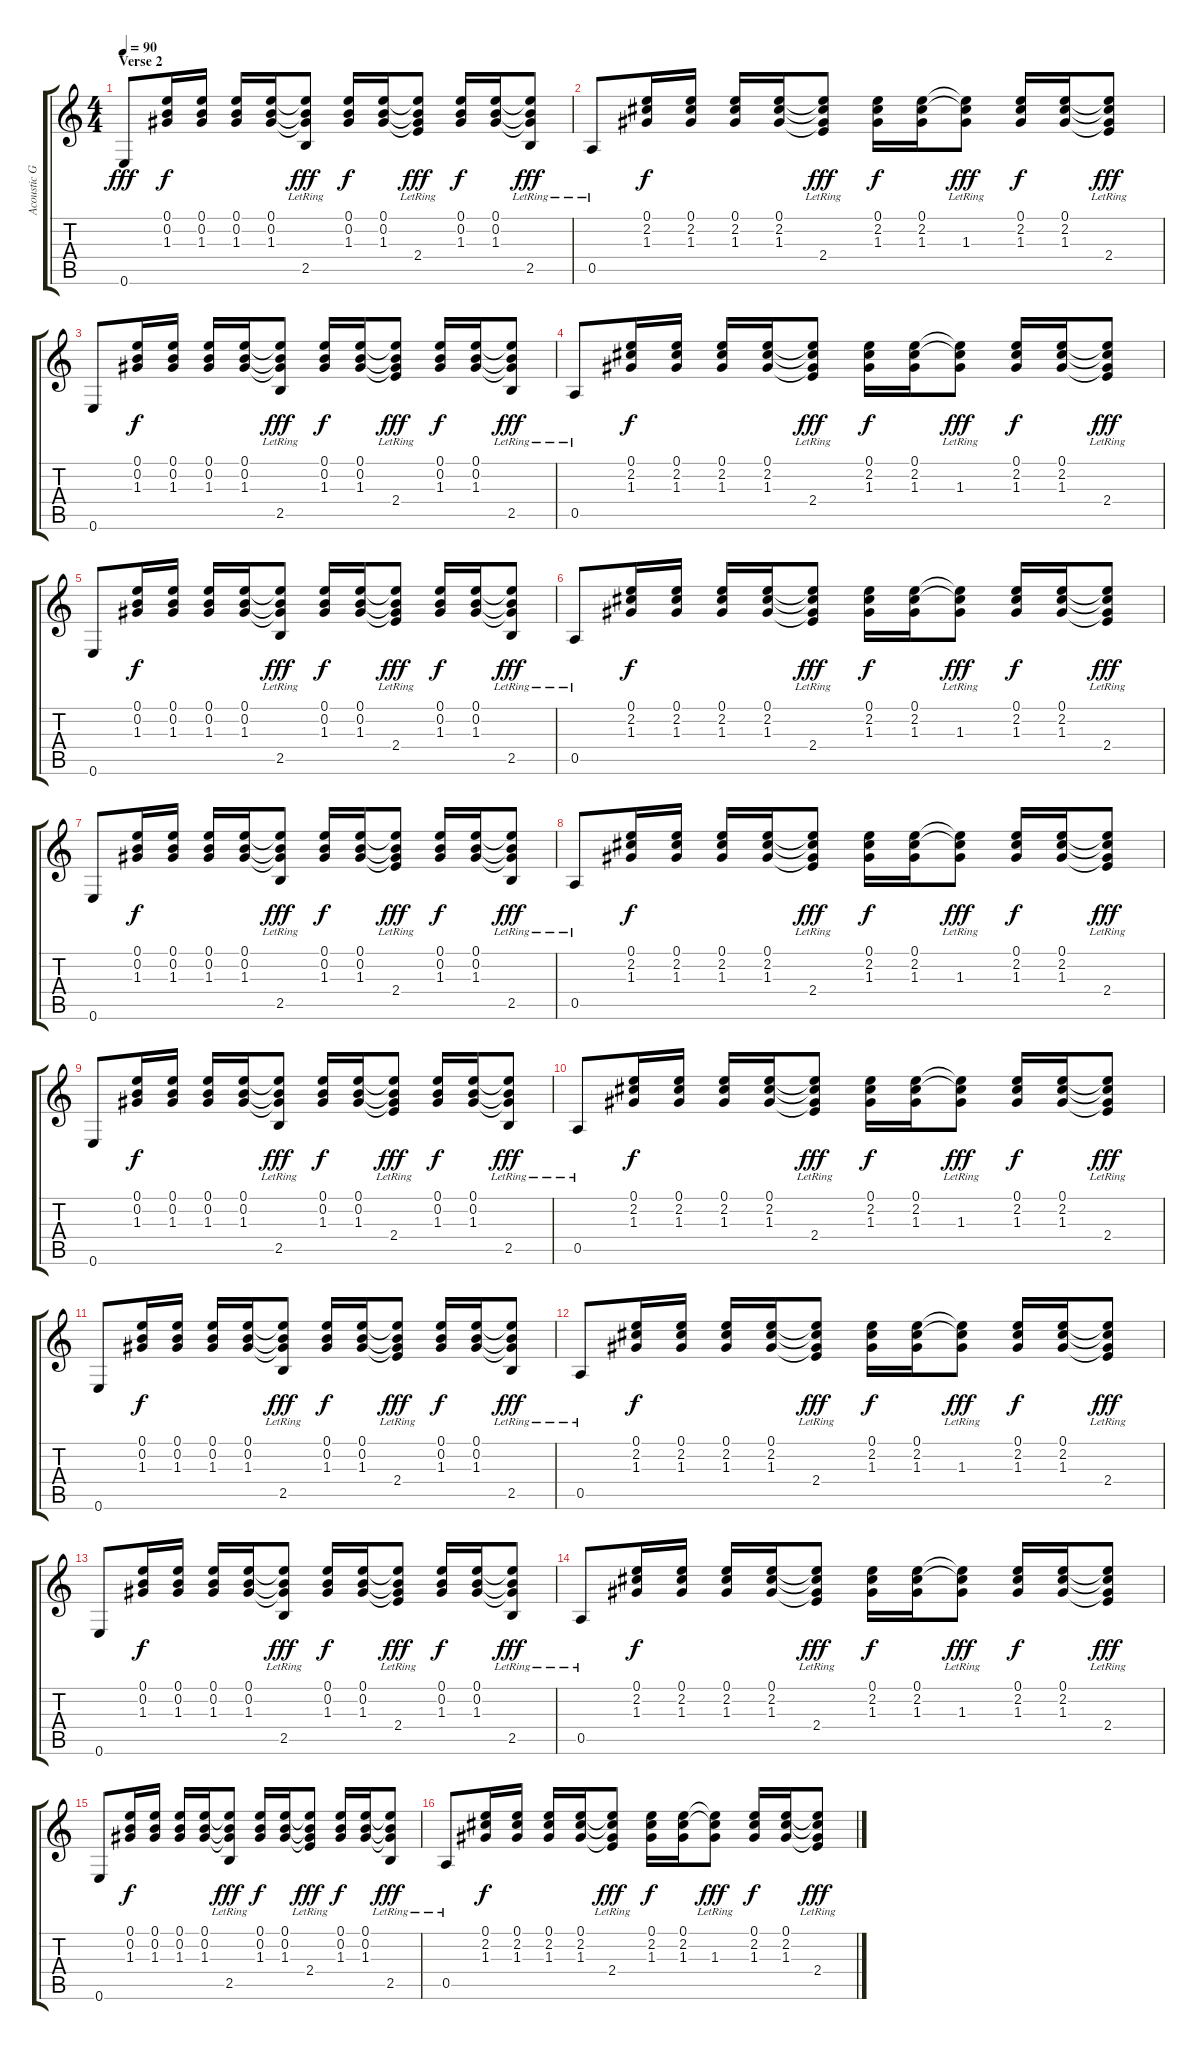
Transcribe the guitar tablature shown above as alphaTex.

\track ("Acoustic Guitar" "Acoustic G") {instrument acousticguitarsteel}
\staff {score tabs}
\tuning (E4 B3 G3 D3 A2 E2) {hide}
\ts (4 4)
\section ("" "Verse 2")
\tempo 90
\clef g2
\ks c
0.6.8{dy fff} (0.1 0.2 1.3).16{dy f} (0.1 0.2 1.3).16 (0.1 0.2 1.3).16 (0.1 0.2 1.3).16 (0.1{t} 0.2{t} 1.3{t} 2.5{lr}).8{dy fff} (0.1 0.2 1.3).16{dy f} (0.1 0.2 1.3).16 (0.1{t} 0.2{t} 1.3{t} 2.4{lr}).8{dy fff} (0.1 0.2 1.3).16{dy f} (0.1 0.2 1.3).16 (0.1{t} 0.2{t} 1.3{t} 2.5{lr}).8{dy fff} |
0.5{lr}.8 (0.1 2.2 1.3).16{dy f} (0.1 2.2 1.3).16 (0.1 2.2 1.3).16 (0.1 2.2 1.3).16 (0.1{t} 2.2{t} 1.3{t} 2.4{lr}).8{dy fff} (0.1 2.2 1.3).16{dy f} (0.1 2.2 1.3).16 (0.1{t} 2.2{t} 1.3{lr}).8{dy fff} (0.1 2.2 1.3).16{dy f} (0.1 2.2 1.3).16 (0.1{t} 2.2{t} 1.3{t} 2.4{lr}).8{dy fff} |
0.6.8 (0.1 0.2 1.3).16{dy f} (0.1 0.2 1.3).16 (0.1 0.2 1.3).16 (0.1 0.2 1.3).16 (0.1{t} 0.2{t} 1.3{t} 2.5{lr}).8{dy fff} (0.1 0.2 1.3).16{dy f} (0.1 0.2 1.3).16 (0.1{t} 0.2{t} 1.3{t} 2.4{lr}).8{dy fff} (0.1 0.2 1.3).16{dy f} (0.1 0.2 1.3).16 (0.1{t} 0.2{t} 1.3{t} 2.5{lr}).8{dy fff} |
0.5{lr}.8 (0.1 2.2 1.3).16{dy f} (0.1 2.2 1.3).16 (0.1 2.2 1.3).16 (0.1 2.2 1.3).16 (0.1{t} 2.2{t} 1.3{t} 2.4{lr}).8{dy fff} (0.1 2.2 1.3).16{dy f} (0.1 2.2 1.3).16 (0.1{t} 2.2{t} 1.3{lr}).8{dy fff} (0.1 2.2 1.3).16{dy f} (0.1 2.2 1.3).16 (0.1{t} 2.2{t} 1.3{t} 2.4{lr}).8{dy fff} |
0.6.8 (0.1 0.2 1.3).16{dy f} (0.1 0.2 1.3).16 (0.1 0.2 1.3).16 (0.1 0.2 1.3).16 (0.1{t} 0.2{t} 1.3{t} 2.5{lr}).8{dy fff} (0.1 0.2 1.3).16{dy f} (0.1 0.2 1.3).16 (0.1{t} 0.2{t} 1.3{t} 2.4{lr}).8{dy fff} (0.1 0.2 1.3).16{dy f} (0.1 0.2 1.3).16 (0.1{t} 0.2{t} 1.3{t} 2.5{lr}).8{dy fff} |
0.5{lr}.8 (0.1 2.2 1.3).16{dy f} (0.1 2.2 1.3).16 (0.1 2.2 1.3).16 (0.1 2.2 1.3).16 (0.1{t} 2.2{t} 1.3{t} 2.4{lr}).8{dy fff} (0.1 2.2 1.3).16{dy f} (0.1 2.2 1.3).16 (0.1{t} 2.2{t} 1.3{lr}).8{dy fff} (0.1 2.2 1.3).16{dy f} (0.1 2.2 1.3).16 (0.1{t} 2.2{t} 1.3{t} 2.4{lr}).8{dy fff} |
0.6.8 (0.1 0.2 1.3).16{dy f} (0.1 0.2 1.3).16 (0.1 0.2 1.3).16 (0.1 0.2 1.3).16 (0.1{t} 0.2{t} 1.3{t} 2.5{lr}).8{dy fff} (0.1 0.2 1.3).16{dy f} (0.1 0.2 1.3).16 (0.1{t} 0.2{t} 1.3{t} 2.4{lr}).8{dy fff} (0.1 0.2 1.3).16{dy f} (0.1 0.2 1.3).16 (0.1{t} 0.2{t} 1.3{t} 2.5{lr}).8{dy fff} |
0.5{lr}.8 (0.1 2.2 1.3).16{dy f} (0.1 2.2 1.3).16 (0.1 2.2 1.3).16 (0.1 2.2 1.3).16 (0.1{t} 2.2{t} 1.3{t} 2.4{lr}).8{dy fff} (0.1 2.2 1.3).16{dy f} (0.1 2.2 1.3).16 (0.1{t} 2.2{t} 1.3{lr}).8{dy fff} (0.1 2.2 1.3).16{dy f} (0.1 2.2 1.3).16 (0.1{t} 2.2{t} 1.3{t} 2.4{lr}).8{dy fff} |
0.6.8 (0.1 0.2 1.3).16{dy f} (0.1 0.2 1.3).16 (0.1 0.2 1.3).16 (0.1 0.2 1.3).16 (0.1{t} 0.2{t} 1.3{t} 2.5{lr}).8{dy fff} (0.1 0.2 1.3).16{dy f} (0.1 0.2 1.3).16 (0.1{t} 0.2{t} 1.3{t} 2.4{lr}).8{dy fff} (0.1 0.2 1.3).16{dy f} (0.1 0.2 1.3).16 (0.1{t} 0.2{t} 1.3{t} 2.5{lr}).8{dy fff} |
0.5{lr}.8 (0.1 2.2 1.3).16{dy f} (0.1 2.2 1.3).16 (0.1 2.2 1.3).16 (0.1 2.2 1.3).16 (0.1{t} 2.2{t} 1.3{t} 2.4{lr}).8{dy fff} (0.1 2.2 1.3).16{dy f} (0.1 2.2 1.3).16 (0.1{t} 2.2{t} 1.3{lr}).8{dy fff} (0.1 2.2 1.3).16{dy f} (0.1 2.2 1.3).16 (0.1{t} 2.2{t} 1.3{t} 2.4{lr}).8{dy fff} |
0.6.8 (0.1 0.2 1.3).16{dy f} (0.1 0.2 1.3).16 (0.1 0.2 1.3).16 (0.1 0.2 1.3).16 (0.1{t} 0.2{t} 1.3{t} 2.5{lr}).8{dy fff} (0.1 0.2 1.3).16{dy f} (0.1 0.2 1.3).16 (0.1{t} 0.2{t} 1.3{t} 2.4{lr}).8{dy fff} (0.1 0.2 1.3).16{dy f} (0.1 0.2 1.3).16 (0.1{t} 0.2{t} 1.3{t} 2.5{lr}).8{dy fff} |
0.5{lr}.8 (0.1 2.2 1.3).16{dy f} (0.1 2.2 1.3).16 (0.1 2.2 1.3).16 (0.1 2.2 1.3).16 (0.1{t} 2.2{t} 1.3{t} 2.4{lr}).8{dy fff} (0.1 2.2 1.3).16{dy f} (0.1 2.2 1.3).16 (0.1{t} 2.2{t} 1.3{lr}).8{dy fff} (0.1 2.2 1.3).16{dy f} (0.1 2.2 1.3).16 (0.1{t} 2.2{t} 1.3{t} 2.4{lr}).8{dy fff} |
0.6.8 (0.1 0.2 1.3).16{dy f} (0.1 0.2 1.3).16 (0.1 0.2 1.3).16 (0.1 0.2 1.3).16 (0.1{t} 0.2{t} 1.3{t} 2.5{lr}).8{dy fff} (0.1 0.2 1.3).16{dy f} (0.1 0.2 1.3).16 (0.1{t} 0.2{t} 1.3{t} 2.4{lr}).8{dy fff} (0.1 0.2 1.3).16{dy f} (0.1 0.2 1.3).16 (0.1{t} 0.2{t} 1.3{t} 2.5{lr}).8{dy fff} |
0.5{lr}.8 (0.1 2.2 1.3).16{dy f} (0.1 2.2 1.3).16 (0.1 2.2 1.3).16 (0.1 2.2 1.3).16 (0.1{t} 2.2{t} 1.3{t} 2.4{lr}).8{dy fff} (0.1 2.2 1.3).16{dy f} (0.1 2.2 1.3).16 (0.1{t} 2.2{t} 1.3{lr}).8{dy fff} (0.1 2.2 1.3).16{dy f} (0.1 2.2 1.3).16 (0.1{t} 2.2{t} 1.3{t} 2.4{lr}).8{dy fff} |
0.6.8 (0.1 0.2 1.3).16{dy f} (0.1 0.2 1.3).16 (0.1 0.2 1.3).16 (0.1 0.2 1.3).16 (0.1{t} 0.2{t} 1.3{t} 2.5{lr}).8{dy fff} (0.1 0.2 1.3).16{dy f} (0.1 0.2 1.3).16 (0.1{t} 0.2{t} 1.3{t} 2.4{lr}).8{dy fff} (0.1 0.2 1.3).16{dy f} (0.1 0.2 1.3).16 (0.1{t} 0.2{t} 1.3{t} 2.5{lr}).8{dy fff} |
0.5{lr}.8 (0.1 2.2 1.3).16{dy f} (0.1 2.2 1.3).16 (0.1 2.2 1.3).16 (0.1 2.2 1.3).16 (0.1{t} 2.2{t} 1.3{t} 2.4{lr}).8{dy fff} (0.1 2.2 1.3).16{dy f} (0.1 2.2 1.3).16 (0.1{t} 2.2{t} 1.3{lr}).8{dy fff} (0.1 2.2 1.3).16{dy f} (0.1 2.2 1.3).16 (0.1{t} 2.2{t} 1.3{t} 2.4{lr}).8{dy fff}
